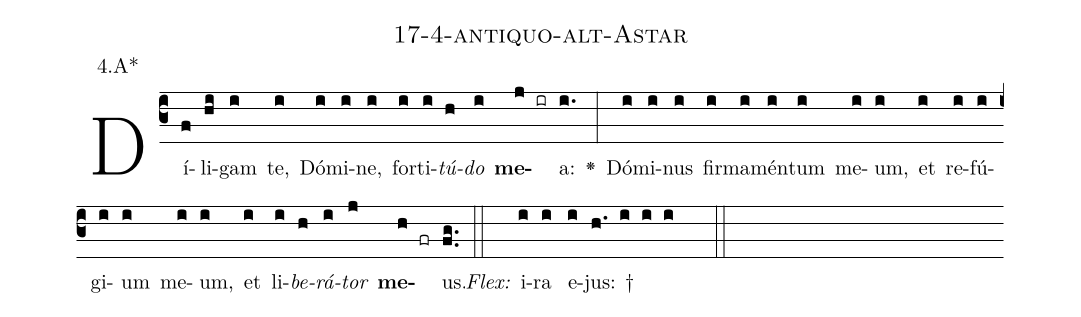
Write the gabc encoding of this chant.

name: 17-4-antiquo-alt-Astar;
annotation: 4.A*;
%%
(c3)Dí(f)li(hi)gam(i) te,(i) Dó(i)mi(i)ne,(i) for(i)ti(i)<i>tú</i>(h)<i>do</i>(i) <b>me</b>(j ir)a:(i.) <v>\greheightstar</v>(:) Dó(i)mi(i)nus(i) fir(i)ma(i)mén(i)tum(i) me(i)um,(i) et(i) re(i)fú(i)gi(i)um(i) me(i)um,(i) et(i) li(i)<i>be</i>(h)<i>rá</i>(i)<i>tor</i>(j) <b>me</b>(h fr)us.(fg..) (::)
<i>Flex:</i>()  i(i)ra(i) e(i)jus: †(h. i i i  ::)

%E(i) u(h) o(i) u(j) a(h) e.(fg..) (::)
